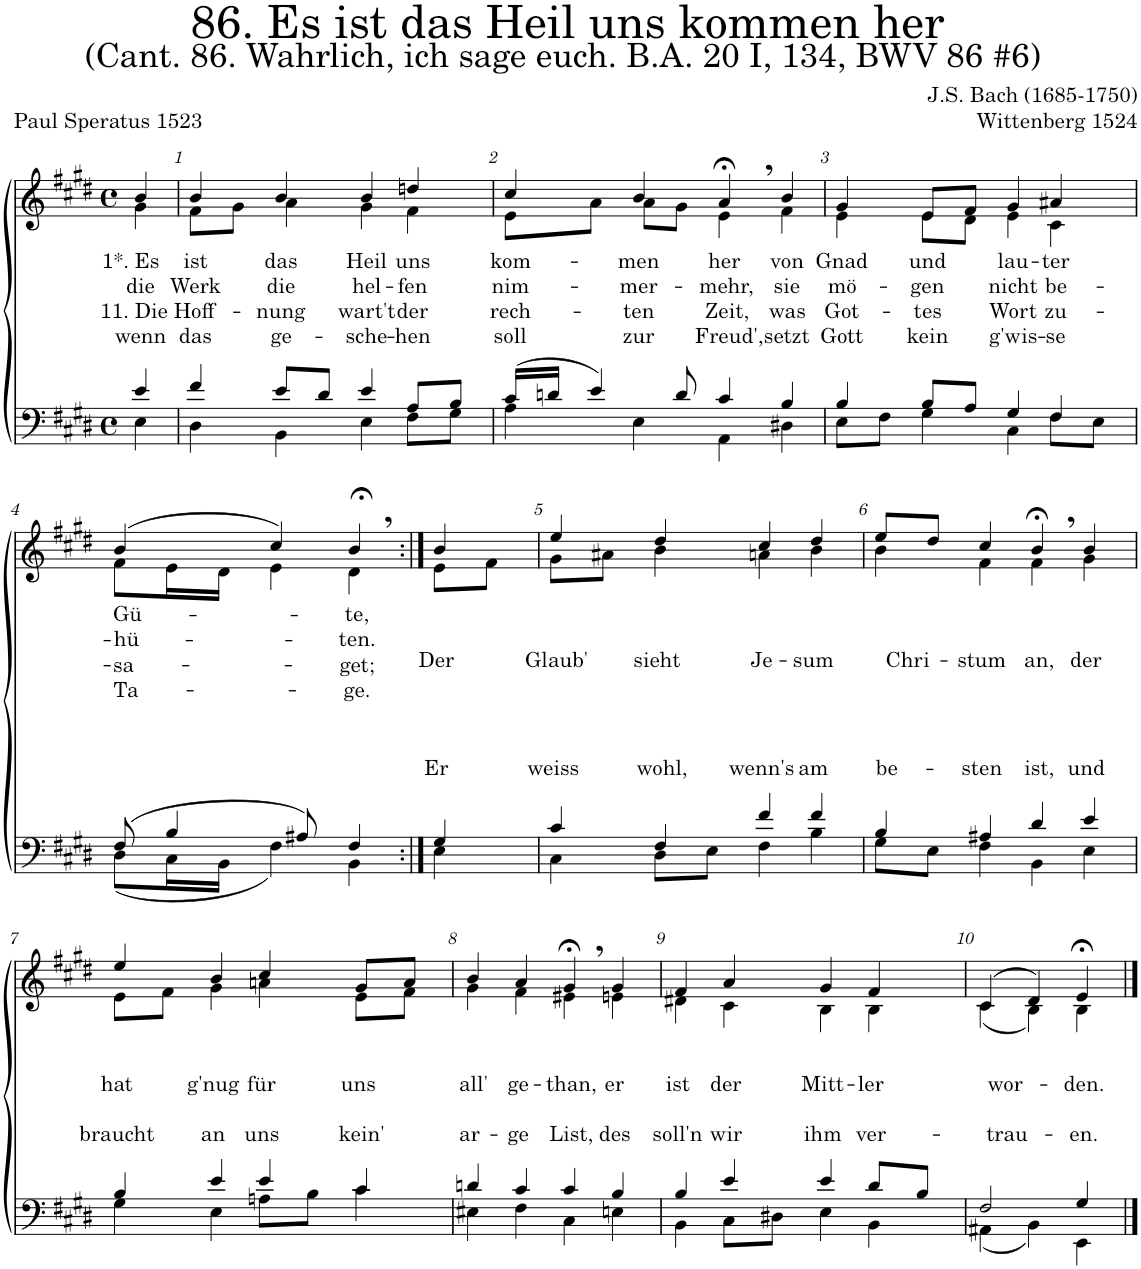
**kern	**kern	**text	**text	**text	**text
*part2	*part1	*part1	*part1	*part1	*part1
*staff2	*staff1	*staff1	*staff1	*staff1	*staff1
*I"Tenor/Bass	*I"Soprano/Alto	*	*	*	*
*clefF4	*clefG2	*	*	*	*
*k[f#c#g#d#]	*k[f#c#g#d#]	*	*	*	*
*M4/4	*M4/4	*	*	*	*
*met(c)	*met(c)	*	*	*	*
=	=	=	=	=	=
*^	*	*	*	*	*
!	!	!	!LO:LY:b	!LO:LY:b	!LO:LY:b	!LO:LY:b
*	*	*^	*	*	*	*
4e/	4E\	4b/	4g#\	1*. Es	die	11. Die	wenn
=1	=1	=1	=1	=1	=1	=1	=1
!	!	!	!	!LO:LY:b	!LO:LY:b	!LO:LY:b	!LO:LY:b
4f#/	4D#\	4b/	8f#\L	ist	Werk	Hoff-	das
.	.	.	8g#\J	.	.	.	.
!	!	!	!	!LO:LY:b	!LO:LY:b	!LO:LY:b	!LO:LY:b
8e/L	4BB\	4b/	4a\	das	die	-nung	ge-
8d#/J	.	.	.	.	.	.	.
!	!	!	!	!LO:LY:b	!LO:LY:b	!LO:LY:b	!LO:LY:b
4e/	4E\	4b/	4g#\	Heil	hel-	wart't	-sche-
!	!	!	!	!LO:LY:b	!LO:LY:b	!LO:LY:b	!LO:LY:b
8A/L	8F#\L	4ddn/	4f#\	uns	-fen	der	-hen
8B/J	8G#\J	.	.	.	.	.	.
=2	=2	=2	=2	=2	=2	=2	=2
!	!	!	!	!LO:LY:b	!LO:LY:b	!LO:LY:b	!LO:LY:b
(16c#/LL	4A\	4cc#/	8e\L	kom-	nim-	rech-	soll
16dn/JJ	.	.	.	.	.	.	.
4e/)	.	.	8a\J	.	.	.	.
!	!	!	!	!LO:LY:b	!LO:LY:b	!LO:LY:b	!LO:LY:b
.	4E\	4b/	8a\L	-men	-mer-	-ten	zur
8d/	.	.	8g#\J	.	.	.	.
!	!	!	!	!LO:LY:b	!LO:LY:b	!LO:LY:b	!LO:LY:b
4c#/	4AA\	4a;<,/	4e\	her	-mehr,	Zeit,	Freud',
!	!	!	!	!LO:LY:b	!LO:LY:b	!LO:LY:b	!LO:LY:b
4B/	4D#X\	4b/	4f#\	von	sie	was	setzt
=3	=3	=3	=3	=3	=3	=3	=3
!	!	!	!	!LO:LY:b	!LO:LY:b	!LO:LY:b	!LO:LY:b
4B/	8E\L	4g#/	4e\	Gnad	mö-	Got-	Gott
.	8F#\J	.	.	.	.	.	.
!	!	!	!	!LO:LY:b	!LO:LY:b	!LO:LY:b	!LO:LY:b
8B/L	4G#\	8e/L	8e\L	und	-gen	-tes	kein
8A/J	.	8f#/J	8d#\J	.	.	.	.
!	!	!	!	!LO:LY:b	!LO:LY:b	!LO:LY:b	!LO:LY:b
4G#/	4C#\	4g#/	4e\	lau-	nicht	Wort	g'wis-
!	!	!	!	!LO:LY:b	!LO:LY:b	!LO:LY:b	!LO:LY:b
4F#/	8F#\L	4a#X/	4c#\	-ter	be-	zu-	-se
.	8E\J	.	.	.	.	.	.
!!LO:LB:g=z	!!
=4	=4	=4	=4	=4	=4	=4	=4
!	!	!	!	!LO:LY:b	!LO:LY:b	!LO:LY:b	!LO:LY:b
(8F#/	(8D#\L	(4b/	8f#\L	Gü-	-hü-	-sa-	Ta-
4B/	16C#\L	.	16e\L	.	.	.	.
.	16BB\JJ	.	16d#\JJ	.	.	.	.
.	4F#\)	4cc#/)	4e\	.	.	.	.
8A#X/)	.	.	.	.	.	.	.
!	!	!	!	!LO:LY:b	!LO:LY:b	!LO:LY:b	!LO:LY:b
4F#/	4BB\	4b;<,/	4d#\	-te,	-ten.	-get;	-ge.
=4X1:|!	=4X1:|!	=4X1:|!	=4X1:|!	=4X1:|!	=4X1:|!	=4X1:|!	=4X1:|!
!	!	!	!	!	!LO:LY:b	!	!LO:LY:b
4G#/	4E\	4b/	8e\L	.	Der	.	Er
.	.	.	8f#\J	.	.	.	.
=5	=5	=5	=5	=5	=5	=5	=5
!	!	!	!	!	!LO:LY:b	!	!LO:LY:b
4c#/	4C#\	4ee;</	8g#\L	.	Glaub'	.	weiss
.	.	.	8a#X\J	.	.	.	.
!	!	!	!	!	!LO:LY:b	!	!LO:LY:b
4F#/	8D#\L	4dd#/	4b\	.	sieht	.	wohl,
.	8E\J	.	.	.	.	.	.
!	!	!	!	!	!LO:LY:b	!	!LO:LY:b
4f#/	4F#\	4cc#;</	4an\	.	Je-	.	wenn's
!	!	!	!	!	!LO:LY:b	!	!LO:LY:b
4f#/	4B\	4dd#/	4b\	.	-sum	.	am
=6	=6	=6	=6	=6	=6	=6	=6
!	!	!	!	!	!LO:LY:b	!	!LO:LY:b
4B/	8G#\L	8ee;</L	4b\	.	Chri-	.	be-
.	8E\J	8dd#/J	.	.	.	.	.
!	!	!	!	!	!LO:LY:b	!	!LO:LY:b
4A#X/	4F#\	4cc#/	4f#\	.	-stum	.	-sten
!	!	!	!	!	!LO:LY:b	!	!LO:LY:b
4d#/	4BB\	4b;<,/	4f#\	.	an,	.	ist,
!	!	!	!	!	!LO:LY:b	!	!LO:LY:b
4e/	4E\	4b/	4g#\	.	der	.	und
!!LO:LB:g=z	!!
=7	=7	=7	=7	=7	=7	=7	=7
!	!	!	!	!	!LO:LY:b	!LO:LY:b	!
4B/	4G#\	4ee;</	8e\L	.	hat	braucht	.
.	.	.	8f#\J	.	.	.	.
!	!	!	!	!	!LO:LY:b	!LO:LY:b	!
4e/	4E\	4b/	4g#\	.	g'nug	an	.
!	!	!	!	!	!LO:LY:b	!LO:LY:b	!
4e/	8An\L	4cc#/	4an\	.	für	uns	.
.	8B\J	.	.	.	.	.	.
!	!	!	!	!	!LO:LY:b	!LO:LY:b	!
4c#/	4c#\	8g#/L	8e\L	.	uns	kein'	.
.	.	8a/J	8f#\J	.	.	.	.
=8	=8	=8	=8	=8	=8	=8	=8
!	!	!	!	!	!LO:LY:b	!LO:LY:b	!
4dn/	4E#X\	4b/	4g#\	.	all'	ar-	.
!	!	!	!	!	!LO:LY:b	!LO:LY:b	!
4c#/	4F#\	4a/	4f#\	.	ge-	-ge	.
!	!	!	!	!	!LO:LY:b	!LO:LY:b	!
4c#/	4C#\	4g#;<,/	4e#X\	.	-than,	List,	.
!	!	!	!	!	!LO:LY:b	!LO:LY:b	!
4B/	4En\	4g#/	4en\	.	er	des	.
=9	=9	=9	=9	=9	=9	=9	=9
!	!	!	!	!	!LO:LY:b	!LO:LY:b	!
4B/	4BB\	4f#/	4d#X\	.	ist	soll'n	.
!	!	!	!	!	!LO:LY:b	!LO:LY:b	!
4e/	8C#\L	4a/	4c#\	.	der	wir	.
.	8D#X\J	.	.	.	.	.	.
!	!	!	!	!	!LO:LY:b	!LO:LY:b	!
4e/	4E\	4g#/	4B\	.	Mitt-	ihm	.
!	!	!	!	!	!LO:LY:b	!LO:LY:b	!
8d#/L	4BB\	4f#/	4B\	.	-ler	ver-	.
8B/J	.	.	.	.	.	.	.
=10	=10	=10	=10	=10	=10	=10	=10
!	!	!	!	!	!LO:LY:b	!LO:LY:b	!
2F#/	(4AA#X\	(4c#/	(4c#\	.	wor-	-trau-	.
.	4BB\)	4d#/)	4B\)	.	.	.	.
!	!	!	!	!	!LO:LY:b	!LO:LY:b	!
4G#/	4EE\	4e;</	4B\	.	-den.	-en.	.
*v	*v	*	*	*	*	*	*
*	*v	*v	*	*	*	*
==	==	==	==	==	==
*-	*-	*-	*-	*-	*-
